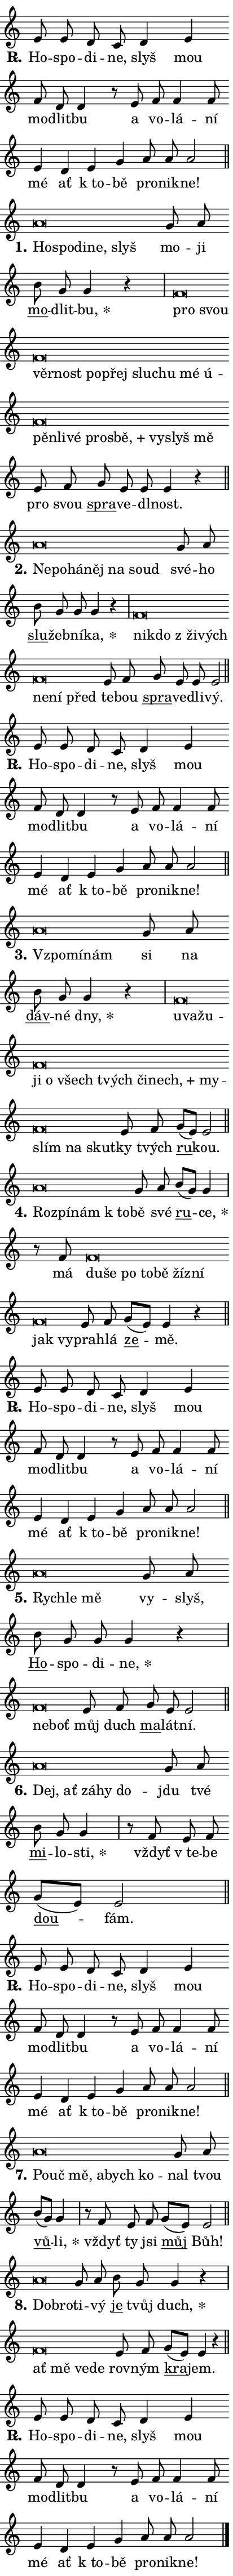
\version "2.24.0"
\header { tagline = "" }
\paper {
  indent = 0\cm
  top-margin = 0\cm
  right-margin = 0.13\cm % to fit lyric hyphens
  bottom-margin = 0\cm
  left-margin = 0\cm
  paper-width = 7\cm
  page-breaking = #ly:one-page-breaking
  system-system-spacing.basic-distance = #11
  score-system-spacing.basic-distance = #11
  ragged-last = ##f
}


%% Author: Thomas Morley
%% https://lists.gnu.org/archive/html/lilypond-user/2020-05/msg00002.html
#(define (line-position grob)
"Returns position of @var[grob} in current system:
   @code{'start}, if at first time-step
   @code{'end}, if at last time-step
   @code{'middle} otherwise
"
  (let* ((col (ly:item-get-column grob))
         (ln (ly:grob-object col 'left-neighbor))
         (rn (ly:grob-object col 'right-neighbor))
         (col-to-check-left (if (ly:grob? ln) ln col))
         (col-to-check-right (if (ly:grob? rn) rn col))
         (break-dir-left
           (and
             (ly:grob-property col-to-check-left 'non-musical #f)
             (ly:item-break-dir col-to-check-left)))
         (break-dir-right
           (and
             (ly:grob-property col-to-check-right 'non-musical #f)
             (ly:item-break-dir col-to-check-right))))
        (cond ((eqv? 1 break-dir-left) 'start)
              ((eqv? -1 break-dir-right) 'end)
              (else 'middle))))

#(define (tranparent-at-line-position vctor)
  (lambda (grob)
  "Relying on @code{line-position} select the relevant enry from @var{vctor}.
Used to determine transparency,"
    (case (line-position grob)
      ((end) (not (vector-ref vctor 0)))
      ((middle) (not (vector-ref vctor 1)))
      ((start) (not (vector-ref vctor 2))))))

noteHeadBreakVisibility =
#(define-music-function (break-visibility)(vector?)
"Makes @code{NoteHead}s transparent relying on @var{break-visibility}"
#{
  \override NoteHead.transparent =
    #(tranparent-at-line-position break-visibility)
#})

#(define delete-ledgers-for-transparent-note-heads
  (lambda (grob)
    "Reads whether a @code{NoteHead} is transparent.
If so this @code{NoteHead} is removed from @code{'note-heads} from
@var{grob}, which is supposed to be @code{LedgerLineSpanner}.
As a result ledgers are not printed for this @code{NoteHead}"
    (let* ((nhds-array (ly:grob-object grob 'note-heads))
           (nhds-list
             (if (ly:grob-array? nhds-array)
                 (ly:grob-array->list nhds-array)
                 '()))
           ;; Relies on the transparent-property being done before
           ;; Staff.LedgerLineSpanner.after-line-breaking is executed.
           ;; This is fragile ...
           (to-keep
             (remove
               (lambda (nhd)
                 (ly:grob-property nhd 'transparent #f))
               nhds-list)))
      ;; TODO find a better method to iterate over grob-arrays, similiar
      ;; to filter/remove etc for lists
      ;; For now rebuilt from scratch
      (set! (ly:grob-object grob 'note-heads)  '())
      (for-each
        (lambda (nhd)
          (ly:pointer-group-interface::add-grob grob 'note-heads nhd))
        to-keep))))

squashNotes = {
  \override NoteHead.X-extent = #'(-0.2 . 0.2)
  \override NoteHead.Y-extent = #'(-0.75 . 0)
  \override NoteHead.stencil =
    #(lambda (grob)
       (let ((pos (ly:grob-property grob 'staff-position)))
         (begin
           (if (< pos -7) (display "ERROR: Lower brevis then expected\n") (display ""))
           (if (<= pos -6) ly:text-interface::print ly:note-head::print))))
}
unSquashNotes = {
  \revert NoteHead.X-extent
  \revert NoteHead.Y-extent
  \revert NoteHead.stencil
}

hideNotes = \noteHeadBreakVisibility #begin-of-line-visible
unHideNotes = \noteHeadBreakVisibility #all-visible

% work-around for resetting accidentals
% https://lilypond.org/doc/v2.23/Documentation/notation/displaying-rhythms#unmetered-music
cadenzaMeasure = {
  \cadenzaOff
  \partial 1024 s1024
  \cadenzaOn
}

#(define-markup-command (accent layout props text) (markup?)
  "Underline accented syllable"
  (interpret-markup layout props
    #{\markup \override #'(offset . 4.3) \underline { #text }#}))

responsum = \markup \concat {
  "R" \hspace #-1.05 \path #0.1 #'((moveto 0 0.07) (lineto 0.9 0.8)) \hspace #0.05 "."
}

spaceSize = #0.6828661417322834 % exact space size for TeX Gyre Schola

\layout {
  \context {
    \Staff
    \remove "Time_signature_engraver"
    \override LedgerLineSpanner.after-line-breaking = #delete-ledgers-for-transparent-note-heads
  }
  \context {
    \Lyrics {
      \override LyricSpace.minimum-distance = \spaceSize
      \override LyricText.font-name = #"TeX Gyre Schola"
      \override LyricText.font-size = 1
      \override StanzaNumber.font-name = #"TeX Gyre Schola Bold"
      \override StanzaNumber.font-size = 1
    }
  }
  \context {
    \Score 
    \override NoteHead.text =
      #(lambda (grob) 
        (let ((pos (ly:grob-property grob 'staff-position)))
          #{\markup {
            \combine
              \halign #-0.55 \raise #(if (= pos -6) 0 0.5) \override #'(thickness . 2) \draw-line #'(3.2 . 0)
              \musicglyph "noteheads.sM1"
          }#}))
  }
}

% magnetic-lyrics.ily
%
%   written by
%     Jean Abou Samra <jean@abou-samra.fr>
%     Werner Lemberg <wl@gnu.org>
%
%   adapted by
%     Jiri Hon <jiri.hon@gmail.com>
%
% Version 2022-Apr-15

% https://www.mail-archive.com/lilypond-user@gnu.org/msg149350.html

#(define (Left_hyphen_pointer_engraver context)
   "Collect syllable-hyphen-syllable occurrences in lyrics and store
them in properties.  This engraver only looks to the left.  For
example, if the lyrics input is @code{foo -- bar}, it does the
following.

@itemize @bullet
@item
Set the @code{text} property of the @code{LyricHyphen} grob between
@q{foo} and @q{bar} to @code{foo}.

@item
Set the @code{left-hyphen} property of the @code{LyricText} grob with
text @q{foo} to the @code{LyricHyphen} grob between @q{foo} and
@q{bar}.
@end itemize

Use this auxiliary engraver in combination with the
@code{lyric-@/text::@/apply-@/magnetic-@/offset!} hook."
   (let ((hyphen #f)
         (text #f))
     (make-engraver
      (acknowledgers
       ((lyric-syllable-interface engraver grob source-engraver)
        (set! text grob)))
      (end-acknowledgers
       ((lyric-hyphen-interface engraver grob source-engraver)
        ;(when (not (grob::has-interface grob 'lyric-space-interface))
          (set! hyphen grob)));)
      ((stop-translation-timestep engraver)
       (when (and text hyphen)
         (ly:grob-set-object! text 'left-hyphen hyphen))
       (set! text #f)
       (set! hyphen #f)))))

#(define (lyric-text::apply-magnetic-offset! grob)
   "If the space between two syllables is less than the value in
property @code{LyricText@/.details@/.squash-threshold}, move the right
syllable to the left so that it gets concatenated with the left
syllable.

Use this function as a hook for
@code{LyricText@/.after-@/line-@/breaking} if the
@code{Left_@/hyphen_@/pointer_@/engraver} is active."
   (let ((hyphen (ly:grob-object grob 'left-hyphen #f)))
     (when hyphen
       (let ((left-text (ly:spanner-bound hyphen LEFT)))
         (when (grob::has-interface left-text 'lyric-syllable-interface)
           (let* ((common (ly:grob-common-refpoint grob left-text X))
                  (this-x-ext (ly:grob-extent grob common X))
                  (left-x-ext
                   (begin
                     ;; Trigger magnetism for left-text.
                     (ly:grob-property left-text 'after-line-breaking)
                     (ly:grob-extent left-text common X)))
                  ;; `delta` is the gap width between two syllables.
                  (delta (- (interval-start this-x-ext)
                            (interval-end left-x-ext)))
                  (details (ly:grob-property grob 'details))
                  (threshold (assoc-get 'squash-threshold details 0.2)))
             (when (< delta threshold)
               (let* (;; We have to manipulate the input text so that
                      ;; ligatures crossing syllable boundaries are not
                      ;; disabled.  For languages based on the Latin
                      ;; script this is essentially a beautification.
                      ;; However, for non-Western scripts it can be a
                      ;; necessity.
                      (lt (ly:grob-property left-text 'text))
                      (rt (ly:grob-property grob 'text))
                      (is-space (grob::has-interface hyphen 'lyric-space-interface))
                      (space (if is-space " " ""))
                      (extra-delta (if is-space spaceSize 0))
                      ;; Append new syllable.
                      (ltrt-space (if (and (string? lt) (string? rt))
                                (string-append lt space rt)
                                (make-concat-markup (list lt space rt))))
                      ;; Right-align `ltrt` to the right side.
                      (ltrt-space-markup (grob-interpret-markup
                               grob
                               (make-translate-markup
                                (cons (interval-length this-x-ext) 0)
                                (make-right-align-markup ltrt-space)))))
                 (begin
                   ;; Don't print `left-text`.
                   (ly:grob-set-property! left-text 'stencil #f)
                   ;; Set text and stencil (which holds all collected
                   ;; syllables so far) and shift it to the left.
                   (ly:grob-set-property! grob 'text ltrt-space)
                   (ly:grob-set-property! grob 'stencil ltrt-space-markup)
                   (ly:grob-translate-axis! grob (- (- delta extra-delta)) X))))))))))


#(define (lyric-hyphen::displace-bounds-first grob)
   ;; Make very sure this callback isn't triggered too early.
   (let ((left (ly:spanner-bound grob LEFT))
         (right (ly:spanner-bound grob RIGHT)))
     (ly:grob-property left 'after-line-breaking)
     (ly:grob-property right 'after-line-breaking)
     (ly:lyric-hyphen::print grob)))

squashThreshold = #0.4

\layout {
  \context {
    \Lyrics
    \consists #Left_hyphen_pointer_engraver
    \override LyricText.after-line-breaking =
      #lyric-text::apply-magnetic-offset!
    \override LyricHyphen.stencil = #lyric-hyphen::displace-bounds-first
    \override LyricText.details.squash-threshold = \squashThreshold
    \override LyricHyphen.minimum-distance = 0
    \override LyricHyphen.minimum-length = \squashThreshold
  }
}

squashText = \override LyricText.details.squash-threshold = 9999
unSquashText = \override LyricText.details.squash-threshold = \squashThreshold

leftText = \override LyricText.self-alignment-X = #LEFT
unLeftText = \revert LyricText.self-alignment-X

starOffset = #(lambda (grob) 
                (let ((x_offset (ly:self-alignment-interface::aligned-on-x-parent grob)))
                  (if (= x_offset 0) 0 (+ x_offset 1.2))))

star = #(define-music-function (syllable)(string?)
"Append star separator at the end of a syllable"
#{
  \once \override LyricText.X-offset = #starOffset
  \lyricmode { \markup {
    #syllable
    \override #'((font-name . "TeX Gyre Schola Bold")) \hspace #0.2 \lower #0.65 \larger "*"
  } }
#})

starAccent = #(define-music-function (syllable)(string?)
"Append star separator at the end of a syllable and make accent"
#{
  \once \override LyricText.X-offset = #starOffset
  \lyricmode { \markup {
    \accent #syllable
    \override #'((font-name . "TeX Gyre Schola Bold")) \hspace #0.2 \lower #0.65 \larger "*"
  } }
#})

breath = #(define-music-function (syllable)(string?)
"Append breathing indicator at the end of a syllable"
#{
  \lyricmode { \markup { #syllable "+" } }
#})

optionalBreath = #(define-music-function (syllable)(string?)
"Append optional breathing indicator at the end of a syllable"
#{
  \lyricmode { \markup { #syllable "(+)" } }
#})


\score {
    <<
        \new Voice = "melody" { \cadenzaOn \key c \major \relative { e'8 e d c \bar "" d4 e \bar "" f8 d d4 \bar "" r8 e f f4 f8 \bar "" e4 d \bar "" e g \bar "" a8 a a2 \cadenzaMeasure \bar "||" \break } }
        \new Lyrics \lyricsto "melody" { \lyricmode { \set stanza = \responsum
Ho -- spo -- di -- ne, slyš mou mo -- dlit -- bu a vo -- lá -- ní mé ať "k to" -- bě pro -- nik -- ne! } }
    >>
    \layout {}
}

\score {
    <<
        \new Voice = "melody" { \cadenzaOn \key c \major \relative { \squashNotes a'\breve*1/16 \hideNotes \breve*1/16 \bar "" \breve*1/16 \bar "" \breve*1/16 \breve*1/16 \bar "" \unHideNotes \unSquashNotes g8 a \bar "" b g g4 r \cadenzaMeasure \bar "|" \squashNotes f\breve*1/16 \hideNotes \breve*1/16 \bar "" \breve*1/16 \bar "" \breve*1/16 \bar "" \breve*1/16 \bar "" \breve*1/16 \bar "" \breve*1/16 \bar "" \breve*1/16 \bar "" \breve*1/16 \bar "" \breve*1/16 \bar "" \breve*1/16 \bar "" \breve*1/16 \bar "" \breve*1/16 \bar "" \breve*1/16 \bar "" \breve*1/16 \bar "" \breve*1/16 \bar "" \breve*1/16 \breve*1/16 \bar "" \unHideNotes \unSquashNotes e8 f \bar "" g e e e4 r \cadenzaMeasure \bar "||" \break } }
        \new Lyrics \lyricsto "melody" { \lyricmode { \set stanza = "1."
\leftText Ho -- \squashText spo -- di -- ne, slyš \unLeftText \unSquashText mo -- ji \markup \accent mo -- dlit -- \star bu, \leftText pro \squashText svou věr -- nost po -- přej slu -- chu mé ú -- pěn -- li -- vé pro -- \breath "sbě," vy -- slyš mě \unLeftText \unSquashText pro svou \markup \accent spra -- ve -- dl -- nost. } }
    >>
    \layout {}
}

\score {
    <<
        \new Voice = "melody" { \cadenzaOn \key c \major \relative { \squashNotes a'\breve*1/16 \hideNotes \breve*1/16 \bar "" \breve*1/16 \bar "" \breve*1/16 \bar "" \breve*1/16 \breve*1/16 \bar "" \unHideNotes \unSquashNotes g8 a \bar "" b g g g4 r \cadenzaMeasure \bar "|" \squashNotes f\breve*1/16 \hideNotes \breve*1/16 \bar "" \breve*1/16 \bar "" \breve*1/16 \bar "" \breve*1/16 \bar "" \breve*1/16 \breve*1/16 \bar "" \unHideNotes \unSquashNotes e8 f \bar "" g e e e2 \cadenzaMeasure \bar "||" \break } }
        \new Lyrics \lyricsto "melody" { \lyricmode { \set stanza = "2."
\leftText Ne -- \squashText po -- há -- něj na soud \unLeftText \unSquashText své -- ho \markup \accent slu -- žeb -- ní -- \star ka, \leftText ni -- \squashText kdo "z ži" -- vých ne -- ní před \unLeftText \unSquashText te -- bou \markup \accent spra -- ve -- dli -- vý. } }
    >>
    \layout {}
}

\score {
    <<
        \new Voice = "melody" { \cadenzaOn \key c \major \relative { e'8 e d c \bar "" d4 e \bar "" f8 d d4 \bar "" r8 e f f4 f8 \bar "" e4 d \bar "" e g \bar "" a8 a a2 \cadenzaMeasure \bar "||" \break } }
        \new Lyrics \lyricsto "melody" { \lyricmode { \set stanza = \responsum
Ho -- spo -- di -- ne, slyš mou mo -- dlit -- bu a vo -- lá -- ní mé ať "k to" -- bě pro -- nik -- ne! } }
    >>
    \layout {}
}

\score {
    <<
        \new Voice = "melody" { \cadenzaOn \key c \major \relative { \squashNotes a'\breve*1/16 \hideNotes \breve*1/16 \breve*1/16 \bar "" \unHideNotes \unSquashNotes g8 a \bar "" b g g4 r \cadenzaMeasure \bar "|" \squashNotes f\breve*1/16 \hideNotes \breve*1/16 \bar "" \breve*1/16 \bar "" \breve*1/16 \bar "" \breve*1/16 \bar "" \breve*1/16 \bar "" \breve*1/16 \bar "" \breve*1/16 \bar "" \breve*1/16 \bar "" \breve*1/16 \bar "" \breve*1/16 \bar "" \breve*1/16 \breve*1/16 \bar "" \unHideNotes \unSquashNotes e8 f \bar "" g[( e)] e2 \cadenzaMeasure \bar "||" \break } }
        \new Lyrics \lyricsto "melody" { \lyricmode { \set stanza = "3."
\leftText Vzpo -- \squashText mí -- nám \unLeftText \unSquashText si na \markup \accent dáv -- né \star dny, \leftText u -- \squashText va -- žu -- ji o všech tvých či -- \breath "nech," my -- slím na skut -- \unLeftText \unSquashText ky tvých \markup \accent ru -- kou. } }
    >>
    \layout {}
}

\score {
    <<
        \new Voice = "melody" { \cadenzaOn \key c \major \relative { \squashNotes a'\breve*1/16 \hideNotes \breve*1/16 \bar "" \breve*1/16 \breve*1/16 \bar "" \unHideNotes \unSquashNotes g8 a \bar "" b[( g)] g4 \cadenzaMeasure \bar "|" r8 f8 \squashNotes f\breve*1/16 \hideNotes \breve*1/16 \bar "" \breve*1/16 \bar "" \breve*1/16 \bar "" \breve*1/16 \bar "" \breve*1/16 \bar "" \breve*1/16 \bar "" \breve*1/16 \breve*1/16 \bar "" \unHideNotes \unSquashNotes e8 f \bar "" g[( e)] e4 r \cadenzaMeasure \bar "||" \break } }
        \new Lyrics \lyricsto "melody" { \lyricmode { \set stanza = "4."
\leftText Roz -- \squashText pí -- nám "k to" -- \unLeftText \unSquashText bě své \markup \accent ru -- \star ce, má \leftText du -- \squashText še po to -- bě žíz -- ní jak vy -- \unLeftText \unSquashText pra -- hlá \markup \accent ze -- mě. } }
    >>
    \layout {}
}

\score {
    <<
        \new Voice = "melody" { \cadenzaOn \key c \major \relative { e'8 e d c \bar "" d4 e \bar "" f8 d d4 \bar "" r8 e f f4 f8 \bar "" e4 d \bar "" e g \bar "" a8 a a2 \cadenzaMeasure \bar "||" \break } }
        \new Lyrics \lyricsto "melody" { \lyricmode { \set stanza = \responsum
Ho -- spo -- di -- ne, slyš mou mo -- dlit -- bu a vo -- lá -- ní mé ať "k to" -- bě pro -- nik -- ne! } }
    >>
    \layout {}
}

\score {
    <<
        \new Voice = "melody" { \cadenzaOn \key c \major \relative { \squashNotes a'\breve*1/16 \hideNotes \breve*1/16 \breve*1/16 \bar "" \unHideNotes \unSquashNotes g8 a \bar "" b g g g4 r \cadenzaMeasure \bar "|" \squashNotes f\breve*1/16 \hideNotes \breve*1/16 \bar "" \unHideNotes \unSquashNotes e8 f \bar "" g e e2 \cadenzaMeasure \bar "||" \break } }
        \new Lyrics \lyricsto "melody" { \lyricmode { \set stanza = "5."
\leftText Rych -- \squashText le mě \unLeftText \unSquashText vy -- slyš, \markup \accent Ho -- spo -- di -- \star ne, \leftText ne -- \squashText boť \unLeftText \unSquashText můj duch \markup \accent ma -- lát -- ní. } }
    >>
    \layout {}
}

\score {
    <<
        \new Voice = "melody" { \cadenzaOn \key c \major \relative { \squashNotes a'\breve*1/16 \hideNotes \breve*1/16 \bar "" \breve*1/16 \bar "" \breve*1/16 \breve*1/16 \bar "" \unHideNotes \unSquashNotes g8 a \bar "" b g g4 \cadenzaMeasure \bar "|" r8 f8 e8 f \bar "" g[( e)] e2 \cadenzaMeasure \bar "||" \break } }
        \new Lyrics \lyricsto "melody" { \lyricmode { \set stanza = "6."
\leftText Dej, \squashText ať zá -- hy do -- \unLeftText \unSquashText jdu tvé \markup \accent mi -- lo -- \star sti, vždyť "v te" -- be \markup \accent dou -- fám. } }
    >>
    \layout {}
}

\score {
    <<
        \new Voice = "melody" { \cadenzaOn \key c \major \relative { e'8 e d c \bar "" d4 e \bar "" f8 d d4 \bar "" r8 e f f4 f8 \bar "" e4 d \bar "" e g \bar "" a8 a a2 \cadenzaMeasure \bar "||" \break } }
        \new Lyrics \lyricsto "melody" { \lyricmode { \set stanza = \responsum
Ho -- spo -- di -- ne, slyš mou mo -- dlit -- bu a vo -- lá -- ní mé ať "k to" -- bě pro -- nik -- ne! } }
    >>
    \layout {}
}

\score {
    <<
        \new Voice = "melody" { \cadenzaOn \key c \major \relative { \squashNotes a'\breve*1/16 \hideNotes \breve*1/16 \bar "" \breve*1/16 \bar "" \breve*1/16 \bar "" \breve*1/16 \breve*1/16 \bar "" \unHideNotes \unSquashNotes g8 a \bar "" b[( g)] g4 \cadenzaMeasure \bar "|" r8 f8 e8 f \bar "" g[( e)] e2 \cadenzaMeasure \bar "||" \break } }
        \new Lyrics \lyricsto "melody" { \lyricmode { \set stanza = "7."
\leftText Po -- \squashText uč mě, a -- bych ko -- \unLeftText \unSquashText nal tvou \markup \accent vů -- \star li, vždyť ty jsi \markup \accent můj Bůh! } }
    >>
    \layout {}
}

\score {
    <<
        \new Voice = "melody" { \cadenzaOn \key c \major \relative { \squashNotes a'\breve*1/16 \hideNotes \breve*1/16 \bar "" \unHideNotes \unSquashNotes g8 a \bar "" b g g4 r \cadenzaMeasure \bar "|" \squashNotes f\breve*1/16 \hideNotes \breve*1/16 \bar "" \breve*1/16 \breve*1/16 \bar "" \unHideNotes \unSquashNotes e8 f \bar "" g[( e)] e4 r \cadenzaMeasure \bar "||" \break } }
        \new Lyrics \lyricsto "melody" { \lyricmode { \set stanza = "8."
\leftText Dob -- \squashText ro -- \unLeftText \unSquashText ti -- vý \markup \accent je tvůj \star duch, \leftText ať \squashText mě ve -- de \unLeftText \unSquashText rov -- ným \markup \accent kra -- jem. } }
    >>
    \layout {}
}

\score {
    <<
        \new Voice = "melody" { \cadenzaOn \key c \major \relative { e'8 e d c \bar "" d4 e \bar "" f8 d d4 \bar "" r8 e f f4 f8 \bar "" e4 d \bar "" e g \bar "" a8 a a2 \cadenzaMeasure \bar "||" \break } \bar "|." }
        \new Lyrics \lyricsto "melody" { \lyricmode { \set stanza = \responsum
Ho -- spo -- di -- ne, slyš mou mo -- dlit -- bu a vo -- lá -- ní mé ať "k to" -- bě pro -- nik -- ne! } }
    >>
    \layout {}
}
